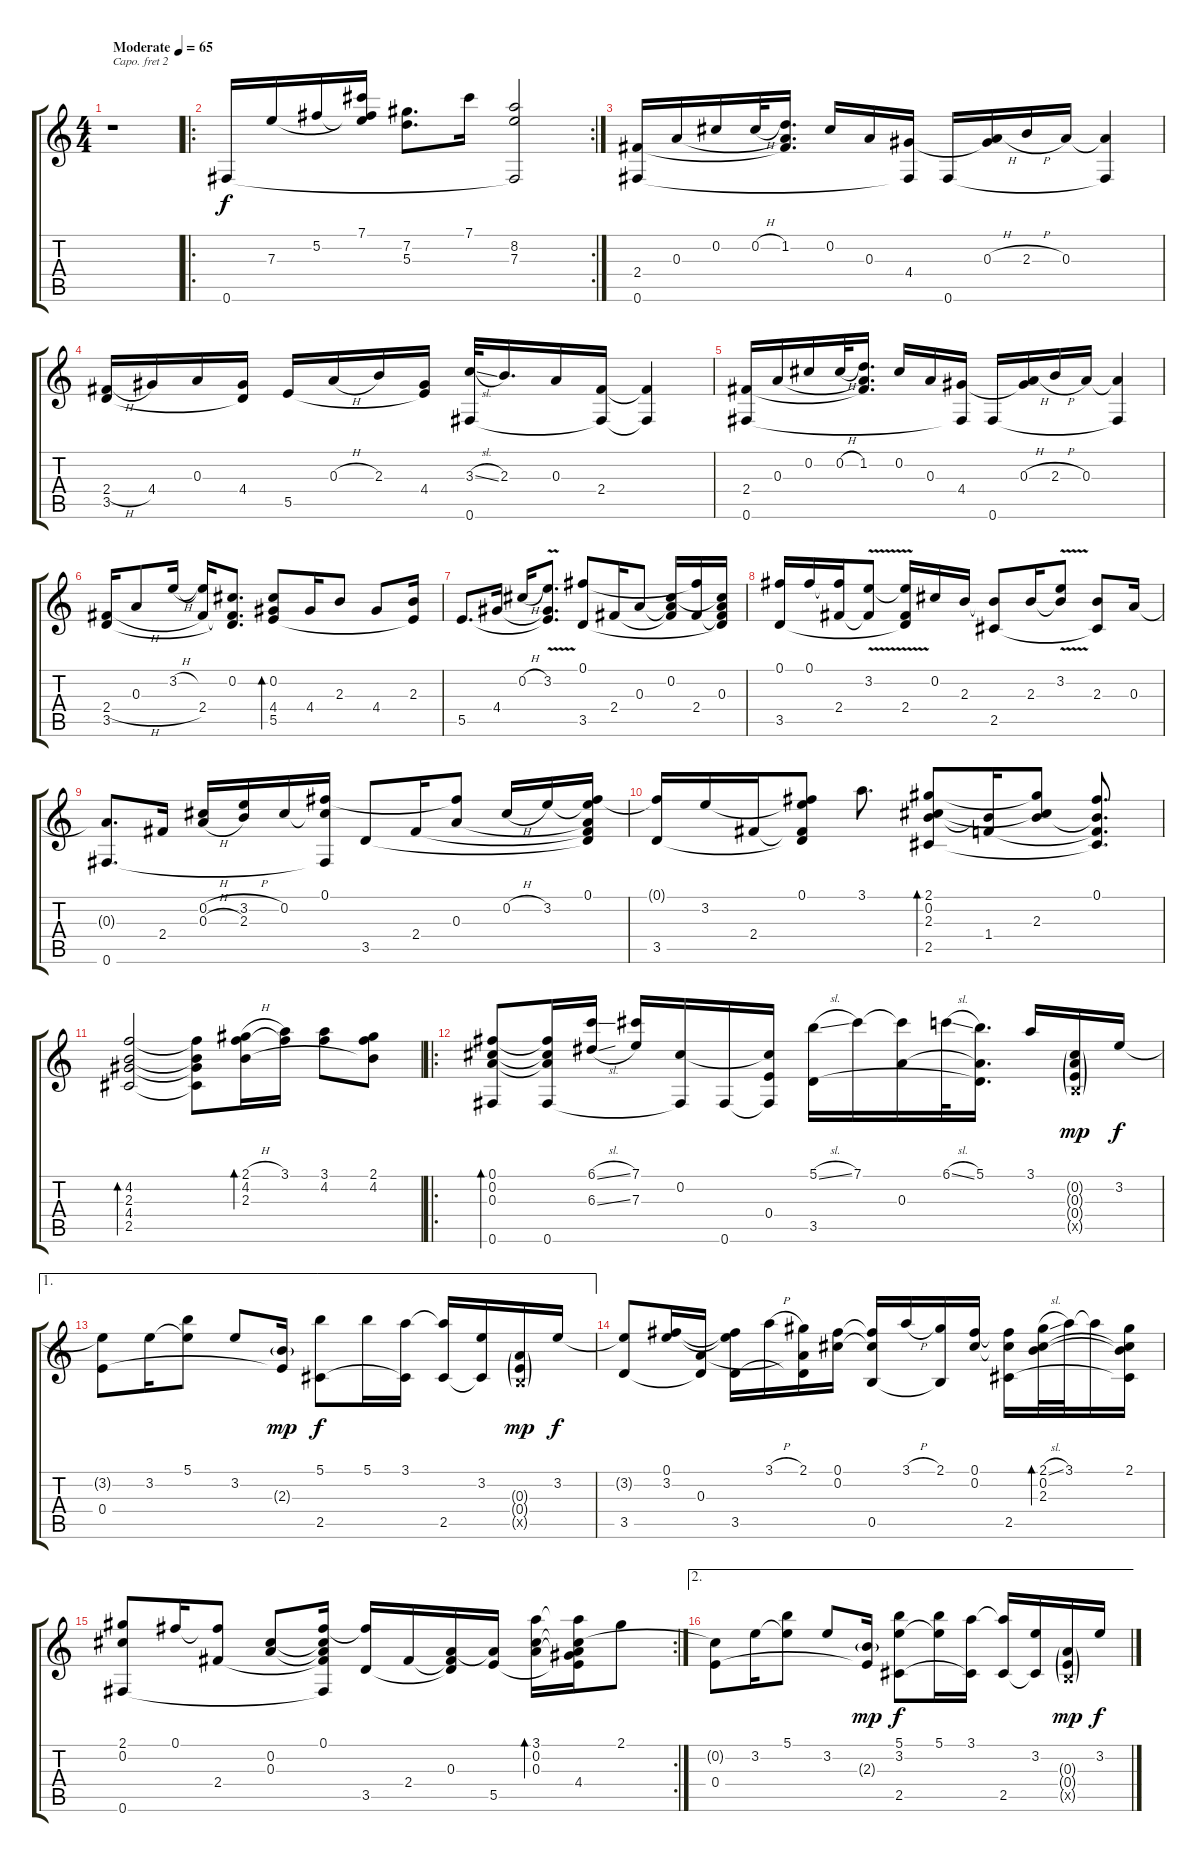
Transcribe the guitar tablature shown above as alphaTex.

\track "" {instrument acousticguitarsteel}
\staff {score tabs}
\capo 2
\tuning (E4 B3 G3 D3 A2 E2) {hide}
\ts (4 4)
\tempo (65 "Moderate")
\clef g2
\ks c
r.1{dy f instrument acousticguitarsteel} |
\ro
\rc 2
0.6.16 7.3.16 5.2.16 (7.1 5.2{t} 7.3{t}).16 (7.2 5.3).8{d} 7.1.16 (8.2 7.3 0.6{t}).2 |
(2.4 0.6).16 0.3.16 0.2.16 0.2{h}.32 (1.2 0.3{t} 2.4{t}).16{d} 0.2.16 0.3.16 (4.4 0.6{t}).16 0.6.16 (0.3{h} 4.4{t}).16 2.3{h}.16 0.3.16 (0.3{t} 0.6{t}).4 |
(2.4{h} 3.5).16 4.4.16 0.3.16 (4.4 3.5{t}).16 5.5.16 0.3{h}.16 2.3.16 (4.4 5.5{t}).16 (3.3{sl} 0.6).32 2.3.16{d} 0.3.16 (2.4 0.6{t}).16 (2.4{t} 0.6{t}).4 |
(2.4 0.6).16 0.3.16 0.2.16 0.2{h}.32 (1.2 0.3{t} 2.4{t}).16{d} 0.2.16 0.3.16 (4.4 0.6{t}).16 0.6.16 (0.3{h} 4.4{t}).16 2.3{h}.16 0.3.16 (0.3{t} 0.6{t}).4 |
(2.4{h} 3.5).16 0.3.8 3.2{h}.16 (3.2{t} 2.4).16 (0.2 2.4{t} 3.5{t}).8{d} (0.2 4.4 5.5).8{bd 60} 4.4.16 2.3.8 4.4.8 (2.3 5.5{t}).16 |
5.5.8{d} 4.4.16 0.2{h}.16 (3.2{v} 4.4{t} 5.5{t}).8{d} (0.1 3.5).8 2.4.16 0.3.8 (0.2 0.3{t} 2.4{t}).16 (0.1{t} 2.4).16 (0.2{t} 0.3 2.4{t} 3.5{t}).16 |
(0.1 3.5).16 0.1.16 (0.1{t} 2.4).16 (3.2{v} 2.4{t}).8 (3.2{t} 2.4 3.5{t}).16 0.2.16 2.3.16 (2.3{t} 2.5).8 2.3.16 (3.2{v} 2.3{t}).8 (2.3 2.5{t}).8 0.3.16 |
(0.3{t} 0.6).8{d} 2.4.16 (0.2{h} 0.3{h}).16 (3.2{h} 2.3).16 0.2.16 (0.1 0.2{t} 0.6{t}).16 3.5.8 2.4.16 (0.1{t} 0.3).8 0.2{h}.16 3.2.16 (0.1 3.2{t} 0.3{t} 2.4{t} 3.5{t}).16 |
(0.1{t} 3.5).16 3.2.16 2.4.16 (0.1 3.2{t} 2.4{t} 3.5{t}).8 3.1.8{d} (2.1 0.2 2.3 2.5).8{bd 60} (2.3{t} 1.4).16 (2.1{t} 0.2{t} 2.3).8 (0.1 2.3{t} 1.4{t} 2.5{t}).8{d} |
(4.2 2.3 4.4 2.5).2{bd 60} (4.2{t} 2.3{t} 4.4{t} 2.5{t}).8 (2.1{h} 4.2 2.3).16{bd 60} (3.1 4.2{t}).16 (3.1 4.2).8 (2.1 4.2 2.3{t}).8 |
\ro
(0.1 0.2 0.3 0.6).8{bd 60} (0.1{t} 0.2{t} 0.3{t} 0.6).16 (6.1{sl} 6.3{sl}).16 (7.1 7.3).16 (0.2 0.6{t}).16 0.6.16 (0.2{t} 0.4 0.6{t}).16 (5.1{sl} 3.5).16 7.1.16 (7.1{t} 0.3).16 6.1{sl}.32 (5.1 0.3{t} 3.5{t}).16{d} 3.1.16 (0.2{g} 0.3{g} 0.4{g} 0.5{g x}).16{dy mp} 3.2.16{dy f} |
\ae 1
(3.2{t} 0.4).8 3.2.16 (5.1 3.2{t}).8 3.2.8 (2.3{g} 0.4{t}).16{dy mp} (5.1 2.5).8{dy f} 5.1.16 (3.1 2.5{t}).16 (3.1{t} 2.5).16 (3.2 2.5{t}).16 (0.3{g} 0.4{g} 0.5{g x}).16{dy mp} 3.2.16{dy f} |
(3.2{t} 3.5).8 (0.1 3.2).16 (0.3 3.5{t}).16 (0.1{t} 3.2{t} 3.5).16 3.1{h}.16 (2.1 0.3{t} 3.5{t}).16 (0.1 0.2).16 (0.1{t} 0.2{t} 0.5).16 3.1{h}.16 (2.1 0.5{t}).16 (0.1 0.2).16 (0.1{t} 0.2{t} 2.5).16 (2.1{sl} 0.2 2.3).32{bd 60} 3.1.32 3.1{t}.16 (2.1 0.2{t} 2.3{t} 2.5{t}).16 |
\rc 2
(2.1 0.2 0.6).8 0.1.16 (0.1{t} 2.4).8 (0.2 0.3).8 (0.1 0.2{t} 0.3{t} 2.4{t} 0.6{t}).16 (0.1{t} 3.5).16 2.4.16 (0.3 2.4{t} 3.5{t}).16 (0.3{t} 5.5).16 (3.1 0.2 0.3).16{bd 60} (3.1{t} 0.2{t} 0.3{t} 4.4 5.5{t}).16 2.1.8 |
\ae 2
(0.2{t} 0.4).8 3.2.16 (5.1 3.2{t}).8 3.2.8 (2.3{g} 0.4{t}).16{dy mp} (5.1 3.2 2.5).8{dy f} (5.1 3.2{t}).16 (3.1 2.5{t}).16 (3.1{t} 2.5).16 (3.2 2.5{t}).16 (0.3{g} 0.4{g} 0.5{g x}).16{dy mp} 3.2.16{dy f}
